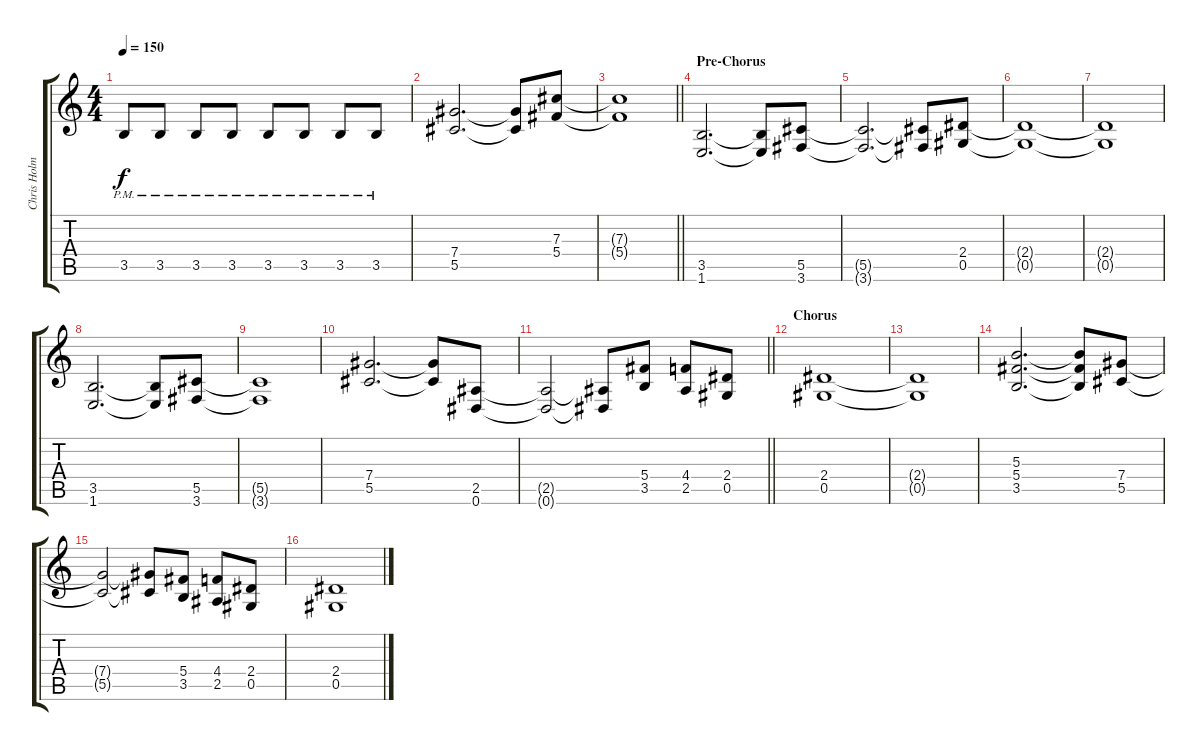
\track ("Chris Holmes" "Chris Holm") {instrument distortionguitar}
\staff {score tabs}
\tuning (Eb4 Bb3 Gb3 Db3 Ab2 Eb2) {hide}
\ts (4 4)
\tempo 150
\clef g2
\ks c
3.5{pm}.8{dy f} 3.5{pm}.8 3.5{pm}.8 3.5{pm}.8 3.5{pm}.8 3.5{pm}.8 3.5{pm}.8 3.5{pm}.8 |
(7.4 5.5).2{d} (7.4{t} 5.5{t}).8 (7.3 5.4).8 |
\barLineRight lightlight
(7.3{t} 5.4{t}).1 |
\section ("" "Pre-Chorus")
(3.5 1.6).2{d} (3.5{t} 1.6{t}).8 (5.5 3.6).8 |
(5.5{t} 3.6{t}).2{d} (5.5{t} 3.6{t}).8 (2.4 0.5).8 |
(2.4{t} 0.5{t}).1 |
(2.4{t} 0.5{t}).1 |
(3.5 1.6).2{d} (3.5{t} 1.6{t}).8 (5.5 3.6).8 |
(5.5{t} 3.6{t}).1 |
(7.4 5.5).2{d} (7.4{t} 5.5{t}).8 (2.5 0.6).8 |
\barLineRight lightlight
(2.5{t} 0.6{t}).2 (2.5{t} 0.6{t}).8 (5.4 3.5).8 (4.4 2.5).8 (2.4 0.5).8 |
\section ("" "Chorus")
(2.4 0.5).1 |
(2.4{t} 0.5{t}).1 |
(5.3 5.4 3.5).2{d} (5.3{t} 5.4{t} 3.5{t}).8 (7.4 5.5).8 |
(7.4{t} 5.5{t}).2 (7.4{t} 5.5{t}).8 (5.4 3.5).8 (4.4 2.5).8 (2.4 0.5).8 |
(2.4 0.5).1
